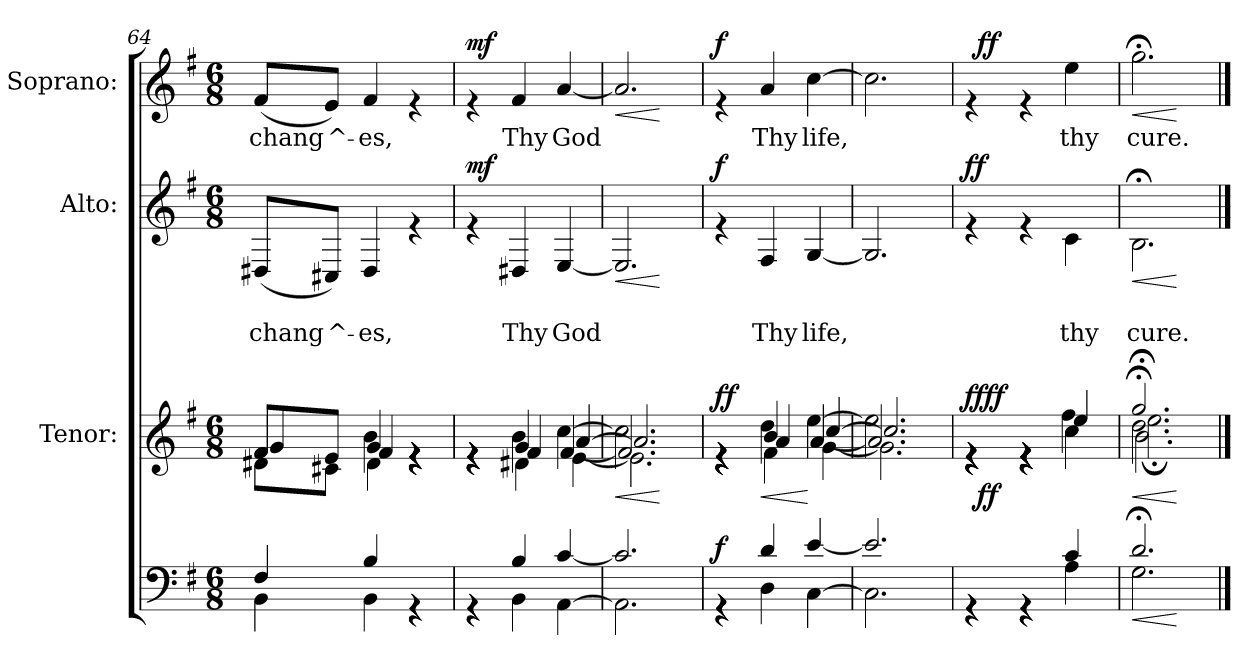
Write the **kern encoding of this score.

**kern	**dynam	**kern	**dynam	**kern	**text	**text	**dynam	**kern	**text	**dynam
*part4	*part4	*part3	*part3	*part2	*part2	*part2	*part2	*part1	*part1	*part1
*staff4	*staff4	*staff3	*staff3	*staff2	*staff2	*staff2	*staff2	*staff1	*staff1	*staff1
*	*	*I"Tenor:	*	*I"Alto:	*	*	*	*I"Soprano:	*	*
*clefF4	*	*clefG2	*	*clefG2	*	*	*	*clefG2	*	*
*	*	*	*	*ITrd-7c-12	*	*	*	*	*	*
*k[f#]	*	*k[f#]	*	*k[f#]	*	*	*	*k[f#]	*	*
*G:	*	*G:	*	*G:	*	*	*	*G:	*	*
*M6/8	*	*M6/8	*	*M6/8	*	*	*	*M6/8	*	*
=64	=64	=64	=64	=64	=64	=64	=64	=64	=64	=64
*^	*	*^	*	*	*	*	*	*	*	*
*	*	*	*	*^	*	*	*	*	*	*	*	*
*	*	*	*	*	*^	*	*	*	*	*	*	*	*
!	!	!	!	!	!	!	!	!	!	!LO:LY:b	!	!	!LO:LY:b	!
4BB\	4F#/	.	4f#/	4g/	8f#/L	8d#X\L	.	(<8d#X/L	.	chang	.	(<8f#/L	chang	.
!	!	!	!	!	!	!	!	!	!	!LO:LY:b	!	!	!LO:LY:b	!
.	.	.	.	.	8e/J	8c#X\J	.	8c#X/J)	.	^-	.	8e/J)	^-	.
!	!	!	!	!	!	!	!	!	!	!LO:LY:b	!	!	!LO:LY:b	!
4BB\	4B/	.	4b\	4g/	4f#/	4d#\	.	4d#/	.	-es,	.	4f#/	-es,	.
4rGG	4rGG	.	4re	4re	4re	4re	.	4re	.	.	.	4re	.	.
=65	=65	=65	=65	=65	=65	=65	=65	=65	=65	=65	=65	=65	=65	=65
!	!	!	!	!	!	!	!LO:DY:a	!	!	!	!	!	!	!
!	!	!	!	!	!	!	!LO:DY:n=1:a	!	!	!	!	!	!	!
!	!	!	!	!	!	!	!LO:DY:n=2:b	!	!	!	!LO:DY:a	!	!	!LO:DY:a
4rGG	4rGG	.	4re	4re	4re	4re	mf mf mf	4re	.	.	mf	4re	.	mf
!	!	!	!	!	!	!	!	!	!	!LO:LY:b	!	!	!LO:LY:b	!
4BB\	4B/	.	4b\	4g/	4f#/	4d#X\	.	4d#X/	.	Thy	.	4f#/	Thy	.
!	!	!	!	!	!	!	!	!	!	!LO:LY:b	!	!	!LO:LY:b	!
[>4AA\	[<4c/	.	[>4cc\	[<4f#/	[<4a/	[>4e\	.	[<4e/	.	God	.	[<4a/	God	.
!!LO:LB:g=z
=66	=66	=66	=66	=66	=66	=66	=66	=66	=66	=66	=66	=66	=66	=66
!	!	!	!	!	!	!	!LO:HP:b	!	!	!	!LO:HP:b	!	!	!LO:HP:b
2.AA\]	2.c/]	.	2.cc\]	2.f#/]	2.a/]	2.e\]	<	2.e/]	.	.	<	2.a/]	.	<
*v	*v	*	*	*	*	*	*	*	*	*	*	*	*	*
*	*	*v	*v	*v	*v	*	*	*	*	*	*	*	*
.	.	.	[	.	.	.	[	.	.	[
=67	=67	=67	=67	=67	=67	=67	=67	=67	=67	=67
*^	*	*^	*	*	*	*	*	*	*	*
*	*	*	*	*^	*	*	*	*	*	*	*	*
*	*	*	*	*	*^	*	*	*	*	*	*	*	*
!	!	!LO:DY:a	!	!	!	!	!LO:DY:a	!	!	!	!	!	!	!
!	!	!	!	!	!	!	!LO:DY:n=1:a	!	!	!	!LO:DY:a	!	!	!LO:DY:a
4rGG	4rGG	f	4re	4re	4re	4re	f f	4re	.	.	f	4re	.	f
!	!	!	!	!	!	!	!LO:HP:b	!	!	!LO:LY:b	!	!	!LO:LY:b	!
4D\	4d/	.	4dd\	4b/	4a/	4f#\	<	4f#/	.	Thy	.	4a/	Thy	.
!	!	!	!	!	!	!	!	!	!	!LO:LY:b	!	!	!LO:LY:b	!
[>4C\	[<4e/	.	[>4ee\	[<4a/	[<4cc/	[>4g\	[	[<4g/	.	life,	.	[>4cc\	life,	.
=68	=68	=68	=68	=68	=68	=68	=68	=68	=68	=68	=68	=68	=68	=68
2.C\]	2.e/]	.	2.ee\]	2.a/]	2.cc/]	2.g\]	.	2.g/]	.	.	.	2.cc\]	.	.
=69	=69	=69	=69	=69	=69	=69	=69	=69	=69	=69	=69	=69	=69	=69
!	!	!	!	!	!	!	!LO:DY:a	!	!	!	!	!	!	!
!	!	!	!	!	!	!	!LO:DY:n=1:a	!	!	!	!LO:DY:a	!	!	!
*	*	*	*	*	*	*^	*	*	*	*	*	*^	*	*
4rGG	4rGG	.	4re	4re	4re	4re	32ryy	ff ff	4re	.	.	ff	4re	32ryy	.	.
!	!	!	!	!	!	!	!	!LO:DY:n=2:b	!	!	!	!	!	!	!	!LO:DY:a
.	.	.	.	.	.	.	2ryy	ff	.	.	.	.	.	2ryy	.	ff
4rGG	4rGG	.	4re	4re	4re	4re	.	.	4re	.	.	.	4re	.	.	.
!	!	!	!	!	!	!	!	!	!	!	!LO:LY:b	!	!	!	!LO:LY:b	!
4A\	4c/	.	4cc\	4ff#\	4ee/	4cc\	.	.	4cc\	.	thy	.	4ee\	.	thy	.
.	.	.	.	.	.	.	8..ryy	.	.	.	.	.	.	8..ryy	.	.
=70	=70	=70	=70	=70	=70	=70	=70	=70	=70	=70	=70	=70	=70	=70	=70	=70
!	!	!LO:HP:b	!	!	!	!	!	!LO:HP:b	!	!	!LO:LY:b	!LO:HP:b	!	!	!LO:LY:b	!LO:HP:b
*	*	*	*	*	*	*v	*v	*	*	*	*	*	*v	*v	*	*
2.G;\	2.d/	<	2.dd;\	2.ee;\	2.gg/	2.b;<\	<	2.b;<\	.	cure.	<	2.gg;<\	cure.	<
*v	*v	*	*	*	*	*	*	*	*	*	*	*	*	*
*	*	*v	*v	*v	*v	*	*	*	*	*	*	*	*
.	[	.	[	.	.	.	[	.	.	[
==	==	==	==	==	==	==	==	==	==	==
*-	*-	*-	*-	*-	*-	*-	*-	*-	*-	*-
